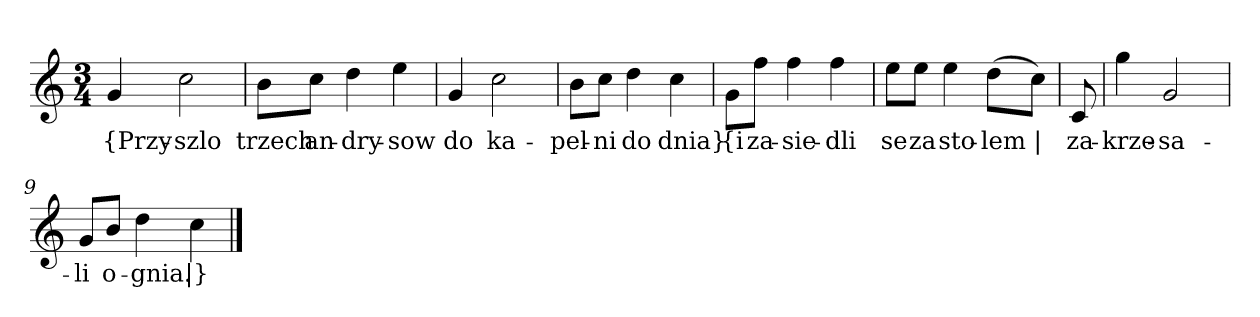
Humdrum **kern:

**kern	**text
*part1	*part1
*staff1	*staff1
*clefG2	*
*k[]	*
*C:	*
*M3/4	*
=	=
4g	{Przy-
2cc	-szlo
=2	=2
8b\L	trzech
8cc\J	an-
4dd	-dry-
4ee	-sow
=3	=3
4g	do
2cc	ka-
=4	=4
8b\L	-pel-
8cc\J	-ni
4dd	do
4cc	dnia}
=5y	=5y
8g\L	{i
8ff\J	za-
4ff	-sie-
4ff	-dli
=6	=6
8ee\L	se
8ee\J	za
4ee	sto-
(8dd\L	-lem
8cc\J)	|
=7y	=7y
8c	za-
=8	=8
4gg	-krze-
2g	-sa-
=9	=9
8g/L	-li
8b/J	o-
4dd	-gnia.
4cc	|}
==	==
*-	*-
